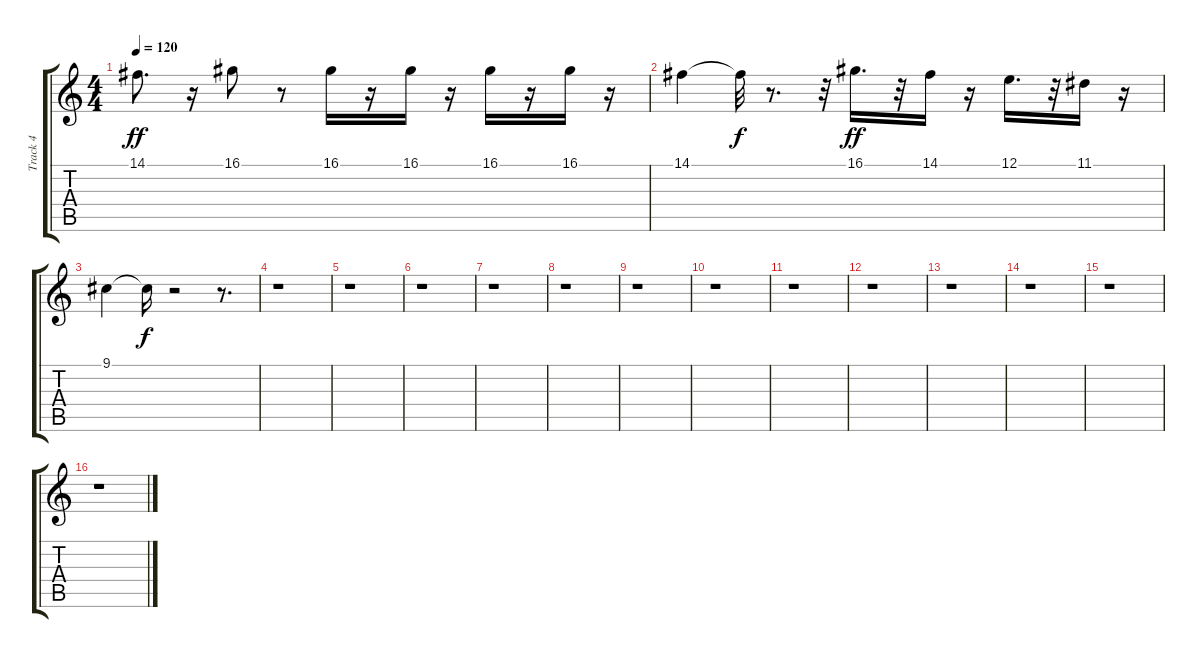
\track ("Track 4" "Track 4") {instrument vibraphone}
\staff {score tabs}
\tuning (E4 B3 G3 D3 A2 E2) {hide}
\ts (4 4)
\tempo 120
\clef g2
\ks c
14.1.8{d dy ff} r.16 16.1.8 r.8 16.1.16 r.16 16.1.16 r.16 16.1.16 r.16 16.1.16 r.16 |
14.1.4 14.1{t}.32{dy f} r.8{d} r.32 16.1.16{d dy ff} r.32 14.1.16 r.16 12.1.16{d} r.32 11.1.16 r.16 |
9.1.4 9.1{t}.16{dy f} r.2 r.8{d} |
r.1 |
r.1 |
r.1 |
r.1 |
r.1 |
r.1 |
r.1 |
r.1 |
r.1 |
r.1 |
r.1 |
r.1 |
r.1
